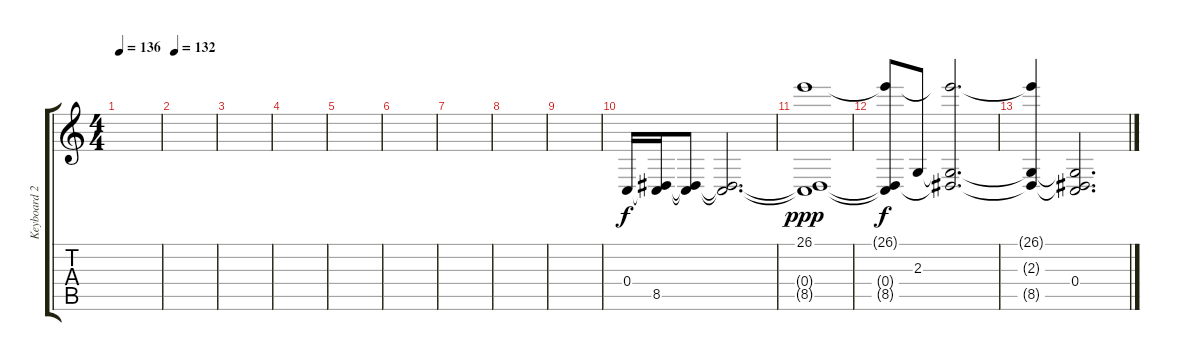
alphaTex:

\track ("Keyboard 2 / FX" "Keyboard 2") {instrument vibraphone}
\staff {score tabs}
\tuning (D4 A3 F3 C3 G2 C2) {hide}
\ts (4 4)
\tempo 136
\clef g2
\ks c
|
\tempo 132
|
|
|
|
|
|
|
|
0.4.16{volume 8 instrument birdtweet} (0.4{t} 8.5).16 (0.4{t} 8.5{t}).8 (0.4{t} 8.5{t}).2{d} |
(26.1 0.4{t} 8.5{t}).1{dy ppp instrument applause} |
(26.1{t} 0.4{t} 8.5{t}).8{dy f instrument birdtweet} 2.3.8 (26.1{t} 2.3{t} 8.5{t}).2{d} |
(26.1{t} 2.3{t} 8.5{t}).4 (2.3{t} 0.4 8.5{t}).2{d}
